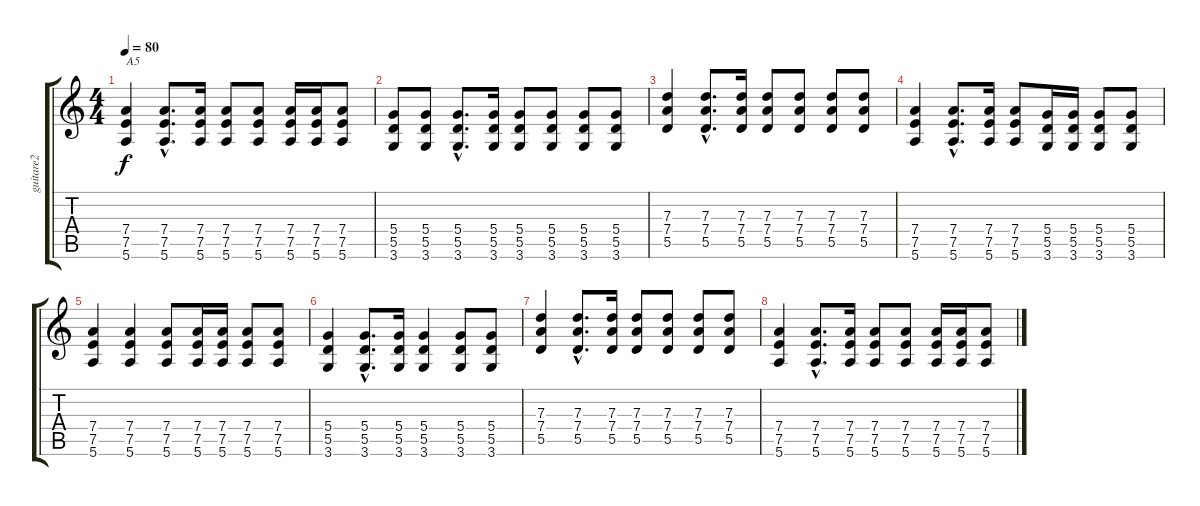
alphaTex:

\track ("guitare2" "guitare2") {instrument overdrivenguitar}
\staff {score tabs}
\tuning (E4 B3 G3 D3 A2 E2) {hide}
\ts (4 4)
\tempo 80
\clef g2
\ks c
(7.4 7.5 5.6).4{txt "A5" dy f} (7.4{hac} 7.5{hac} 5.6{hac}).8{d} (7.4 7.5 5.6).16 (7.4 7.5 5.6).8 (7.4 7.5 5.6).8 (7.4 7.5 5.6).16 (7.4 7.5 5.6).16 (7.4 7.5 5.6).8 |
(5.4 5.5 3.6).8 (5.4 5.5 3.6).8 (5.4{hac} 5.5{hac} 3.6{hac}).8{d} (5.4 5.5 3.6).16 (5.4 5.5 3.6).8 (5.4 5.5 3.6).8 (5.4 5.5 3.6).8 (5.4 5.5 3.6).8 |
(7.3 7.4 5.5).4 (7.3{hac} 7.4{hac} 5.5{hac}).8{d} (7.3 7.4 5.5).16 (7.3 7.4 5.5).8 (7.3 7.4 5.5).8 (7.3 7.4 5.5).8 (7.3 7.4 5.5).8 |
(7.4 7.5 5.6).4 (7.4{hac} 7.5{hac} 5.6{hac}).8{d} (7.4 7.5 5.6).16 (7.4 7.5 5.6).8 (5.4 5.5 3.6).16 (5.4 5.5 3.6).16 (5.4 5.5 3.6).8 (5.4 5.5 3.6).8 |
(7.4 7.5 5.6).4 (7.4 7.5 5.6).4 (7.4 7.5 5.6).8 (7.4 7.5 5.6).16 (7.4 7.5 5.6).16 (7.4 7.5 5.6).8 (7.4 7.5 5.6).8 |
(5.4 5.5 3.6).4 (5.4{hac} 5.5{hac} 3.6{hac}).8{d} (5.4 5.5 3.6).16 (5.4 5.5 3.6).4 (5.4 5.5 3.6).8 (5.4 5.5 3.6).8 |
(7.3 7.4 5.5).4 (7.3{hac} 7.4{hac} 5.5{hac}).8{d} (7.3 7.4 5.5).16 (7.3 7.4 5.5).8 (7.3 7.4 5.5).8 (7.3 7.4 5.5).8 (7.3 7.4 5.5).8 |
(7.4 7.5 5.6).4 (7.4{hac} 7.5{hac} 5.6{hac}).8{d} (7.4 7.5 5.6).16 (7.4 7.5 5.6).8 (7.4 7.5 5.6).8 (7.4 7.5 5.6).16 (7.4 7.5 5.6).16 (7.4 7.5 5.6).8
